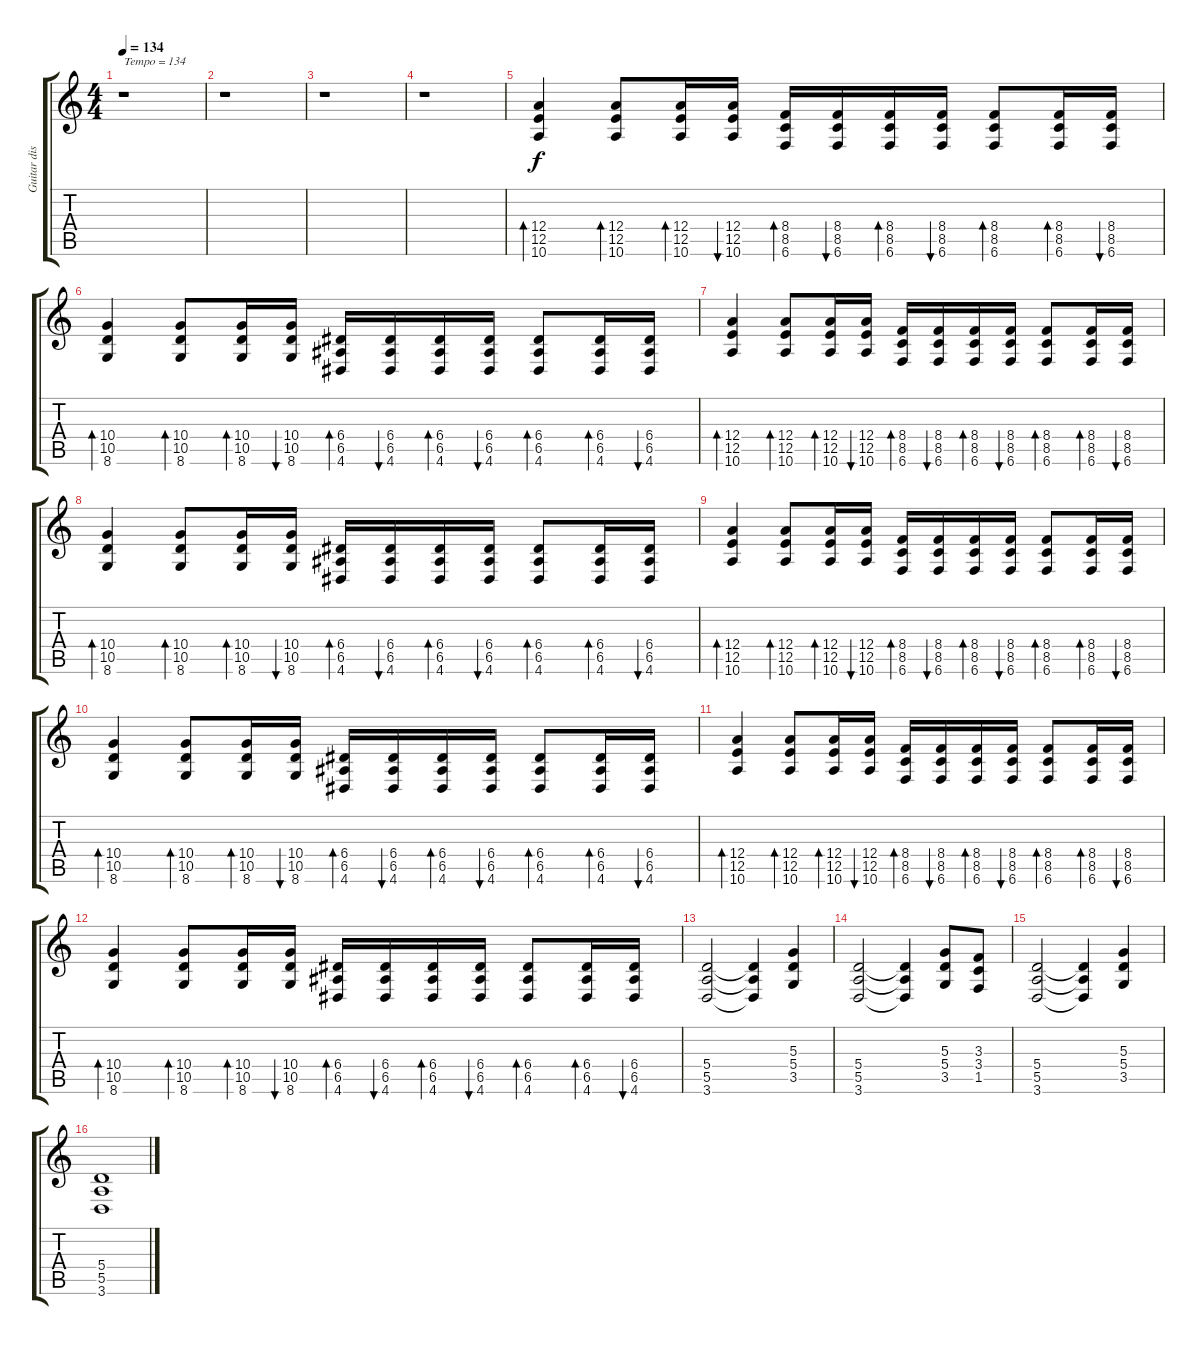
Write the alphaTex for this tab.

\track ("Guitar distortion 2" "Guitar dis") {instrument distortionguitar}
\staff {score tabs}
\tuning (B3 Gb3 D3 A2 E2 B1) {hide}
\ts (4 4)
\tempo 134
\clef g2
\ks c
r.1{txt "Tempo = 134" dy f instrument distortionguitar} |
r.1 |
r.1 |
r.1 |
(12.4 12.5 10.6).4{bd 60} (12.4 12.5 10.6).8{bd 60} (12.4 12.5 10.6).16{bd 60} (12.4 12.5 10.6).16{bu 60} (8.4 8.5 6.6).16{bd 60} (8.4 8.5 6.6).16{bu 60} (8.4 8.5 6.6).16{bd 60} (8.4 8.5 6.6).16{bu 60} (8.4 8.5 6.6).8{bd 60} (8.4 8.5 6.6).16{bd 60} (8.4 8.5 6.6).16{bu 60} |
(10.4 10.5 8.6).4{bd 60} (10.4 10.5 8.6).8{bd 60} (10.4 10.5 8.6).16{bd 60} (10.4 10.5 8.6).16{bu 60} (6.4 6.5 4.6).16{bd 60} (6.4 6.5 4.6).16{bu 60} (6.4 6.5 4.6).16{bd 60} (6.4 6.5 4.6).16{bu 60} (6.4 6.5 4.6).8{bd 60} (6.4 6.5 4.6).16{bd 60} (6.4 6.5 4.6).16{bu 60} |
(12.4 12.5 10.6).4{bd 60} (12.4 12.5 10.6).8{bd 60} (12.4 12.5 10.6).16{bd 60} (12.4 12.5 10.6).16{bu 60} (8.4 8.5 6.6).16{bd 60} (8.4 8.5 6.6).16{bu 60} (8.4 8.5 6.6).16{bd 60} (8.4 8.5 6.6).16{bu 60} (8.4 8.5 6.6).8{bd 60} (8.4 8.5 6.6).16{bd 60} (8.4 8.5 6.6).16{bu 60} |
(10.4 10.5 8.6).4{bd 60} (10.4 10.5 8.6).8{bd 60} (10.4 10.5 8.6).16{bd 60} (10.4 10.5 8.6).16{bu 60} (6.4 6.5 4.6).16{bd 60} (6.4 6.5 4.6).16{bu 60} (6.4 6.5 4.6).16{bd 60} (6.4 6.5 4.6).16{bu 60} (6.4 6.5 4.6).8{bd 60} (6.4 6.5 4.6).16{bd 60} (6.4 6.5 4.6).16{bu 60} |
(12.4 12.5 10.6).4{bd 60} (12.4 12.5 10.6).8{bd 60} (12.4 12.5 10.6).16{bd 60} (12.4 12.5 10.6).16{bu 60} (8.4 8.5 6.6).16{bd 60} (8.4 8.5 6.6).16{bu 60} (8.4 8.5 6.6).16{bd 60} (8.4 8.5 6.6).16{bu 60} (8.4 8.5 6.6).8{bd 60} (8.4 8.5 6.6).16{bd 60} (8.4 8.5 6.6).16{bu 60} |
(10.4 10.5 8.6).4{bd 60} (10.4 10.5 8.6).8{bd 60} (10.4 10.5 8.6).16{bd 60} (10.4 10.5 8.6).16{bu 60} (6.4 6.5 4.6).16{bd 60} (6.4 6.5 4.6).16{bu 60} (6.4 6.5 4.6).16{bd 60} (6.4 6.5 4.6).16{bu 60} (6.4 6.5 4.6).8{bd 60} (6.4 6.5 4.6).16{bd 60} (6.4 6.5 4.6).16{bu 60} |
(12.4 12.5 10.6).4{bd 60} (12.4 12.5 10.6).8{bd 60} (12.4 12.5 10.6).16{bd 60} (12.4 12.5 10.6).16{bu 60} (8.4 8.5 6.6).16{bd 60} (8.4 8.5 6.6).16{bu 60} (8.4 8.5 6.6).16{bd 60} (8.4 8.5 6.6).16{bu 60} (8.4 8.5 6.6).8{bd 60} (8.4 8.5 6.6).16{bd 60} (8.4 8.5 6.6).16{bu 60} |
(10.4 10.5 8.6).4{bd 60} (10.4 10.5 8.6).8{bd 60} (10.4 10.5 8.6).16{bd 60} (10.4 10.5 8.6).16{bu 60} (6.4 6.5 4.6).16{bd 60} (6.4 6.5 4.6).16{bu 60} (6.4 6.5 4.6).16{bd 60} (6.4 6.5 4.6).16{bu 60} (6.4 6.5 4.6).8{bd 60} (6.4 6.5 4.6).16{bd 60} (6.4 6.5 4.6).16{bu 60} |
(5.4 5.5 3.6).2 (5.4{t} 5.5{t} 3.6{t}).4 (5.3 5.4 3.5).4 |
(5.4 5.5 3.6).2 (5.4{t} 5.5{t} 3.6{t}).4 (5.3 5.4 3.5).8 (3.3 3.4 1.5).8 |
(5.4 5.5 3.6).2 (5.4{t} 5.5{t} 3.6{t}).4 (5.3 5.4 3.5).4 |
(5.4 5.5 3.6).1
